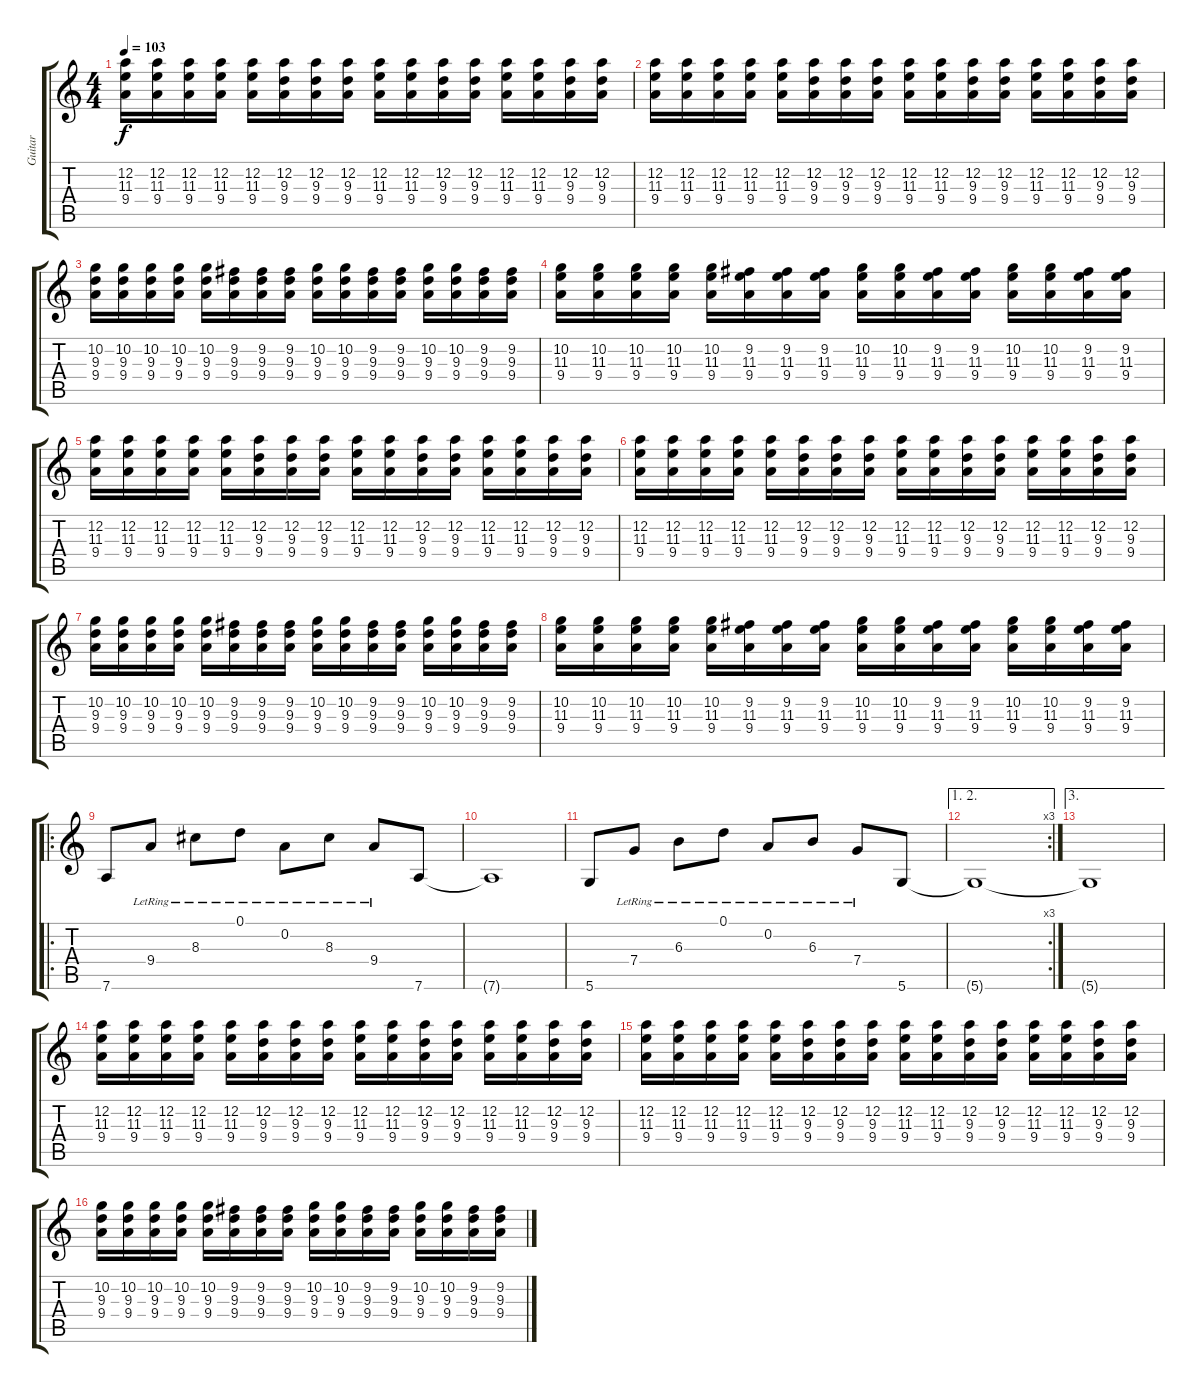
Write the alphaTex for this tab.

\track ("Guitar" "Guitar") {instrument electricguitarjazz}
\staff {score tabs}
\tuning (D4 A3 F3 C3 G2 D2) {hide}
\ts (4 4)
\tempo 103
\clef g2
\ks c
(12.2 11.3 9.4).16{dy f} (12.2 11.3 9.4).16 (12.2 11.3 9.4).16 (12.2 11.3 9.4).16 (12.2 11.3 9.4).16 (12.2 9.3 9.4).16 (12.2 9.3 9.4).16 (12.2 9.3 9.4).16 (12.2 11.3 9.4).16 (12.2 11.3 9.4).16 (12.2 9.3 9.4).16 (12.2 9.3 9.4).16 (12.2 11.3 9.4).16 (12.2 11.3 9.4).16 (12.2 9.3 9.4).16 (12.2 9.3 9.4).16 |
(12.2 11.3 9.4).16 (12.2 11.3 9.4).16 (12.2 11.3 9.4).16 (12.2 11.3 9.4).16 (12.2 11.3 9.4).16 (12.2 9.3 9.4).16 (12.2 9.3 9.4).16 (12.2 9.3 9.4).16 (12.2 11.3 9.4).16 (12.2 11.3 9.4).16 (12.2 9.3 9.4).16 (12.2 9.3 9.4).16 (12.2 11.3 9.4).16 (12.2 11.3 9.4).16 (12.2 9.3 9.4).16 (12.2 9.3 9.4).16 |
(10.2 9.3 9.4).16 (10.2 9.3 9.4).16 (10.2 9.3 9.4).16 (10.2 9.3 9.4).16 (10.2 9.3 9.4).16 (9.2 9.3 9.4).16 (9.2 9.3 9.4).16 (9.2 9.3 9.4).16 (10.2 9.3 9.4).16 (10.2 9.3 9.4).16 (9.2 9.3 9.4).16 (9.2 9.3 9.4).16 (10.2 9.3 9.4).16 (10.2 9.3 9.4).16 (9.2 9.3 9.4).16 (9.2 9.3 9.4).16 |
(10.2 11.3 9.4).16 (10.2 11.3 9.4).16 (10.2 11.3 9.4).16 (10.2 11.3 9.4).16 (10.2 11.3 9.4).16 (9.2 11.3 9.4).16 (9.2 11.3 9.4).16 (9.2 11.3 9.4).16 (10.2 11.3 9.4).16 (10.2 11.3 9.4).16 (9.2 11.3 9.4).16 (9.2 11.3 9.4).16 (10.2 11.3 9.4).16 (10.2 11.3 9.4).16 (9.2 11.3 9.4).16 (9.2 11.3 9.4).16 |
(12.2 11.3 9.4).16 (12.2 11.3 9.4).16 (12.2 11.3 9.4).16 (12.2 11.3 9.4).16 (12.2 11.3 9.4).16 (12.2 9.3 9.4).16 (12.2 9.3 9.4).16 (12.2 9.3 9.4).16 (12.2 11.3 9.4).16 (12.2 11.3 9.4).16 (12.2 9.3 9.4).16 (12.2 9.3 9.4).16 (12.2 11.3 9.4).16 (12.2 11.3 9.4).16 (12.2 9.3 9.4).16 (12.2 9.3 9.4).16 |
(12.2 11.3 9.4).16 (12.2 11.3 9.4).16 (12.2 11.3 9.4).16 (12.2 11.3 9.4).16 (12.2 11.3 9.4).16 (12.2 9.3 9.4).16 (12.2 9.3 9.4).16 (12.2 9.3 9.4).16 (12.2 11.3 9.4).16 (12.2 11.3 9.4).16 (12.2 9.3 9.4).16 (12.2 9.3 9.4).16 (12.2 11.3 9.4).16 (12.2 11.3 9.4).16 (12.2 9.3 9.4).16 (12.2 9.3 9.4).16 |
(10.2 9.3 9.4).16 (10.2 9.3 9.4).16 (10.2 9.3 9.4).16 (10.2 9.3 9.4).16 (10.2 9.3 9.4).16 (9.2 9.3 9.4).16 (9.2 9.3 9.4).16 (9.2 9.3 9.4).16 (10.2 9.3 9.4).16 (10.2 9.3 9.4).16 (9.2 9.3 9.4).16 (9.2 9.3 9.4).16 (10.2 9.3 9.4).16 (10.2 9.3 9.4).16 (9.2 9.3 9.4).16 (9.2 9.3 9.4).16 |
(10.2 11.3 9.4).16 (10.2 11.3 9.4).16 (10.2 11.3 9.4).16 (10.2 11.3 9.4).16 (10.2 11.3 9.4).16 (9.2 11.3 9.4).16 (9.2 11.3 9.4).16 (9.2 11.3 9.4).16 (10.2 11.3 9.4).16 (10.2 11.3 9.4).16 (9.2 11.3 9.4).16 (9.2 11.3 9.4).16 (10.2 11.3 9.4).16 (10.2 11.3 9.4).16 (9.2 11.3 9.4).16 (9.2 11.3 9.4).16 |
\ro
7.6.8 9.4{lr}.8 8.3{lr}.8 0.1{lr}.8 0.2{lr}.8 8.3{lr}.8 9.4{lr}.8 7.6.8 |
7.6{t}.1 |
5.6.8 7.4{lr}.8 6.3{lr}.8 0.1{lr}.8 0.2{lr}.8 6.3{lr}.8 7.4{lr}.8 5.6.8 |
\ae (1 2)
\rc 3
5.6{t}.1 |
\ae 3
5.6{t}.1 |
(12.2 11.3 9.4).16 (12.2 11.3 9.4).16 (12.2 11.3 9.4).16 (12.2 11.3 9.4).16 (12.2 11.3 9.4).16 (12.2 9.3 9.4).16 (12.2 9.3 9.4).16 (12.2 9.3 9.4).16 (12.2 11.3 9.4).16 (12.2 11.3 9.4).16 (12.2 9.3 9.4).16 (12.2 9.3 9.4).16 (12.2 11.3 9.4).16 (12.2 11.3 9.4).16 (12.2 9.3 9.4).16 (12.2 9.3 9.4).16 |
(12.2 11.3 9.4).16 (12.2 11.3 9.4).16 (12.2 11.3 9.4).16 (12.2 11.3 9.4).16 (12.2 11.3 9.4).16 (12.2 9.3 9.4).16 (12.2 9.3 9.4).16 (12.2 9.3 9.4).16 (12.2 11.3 9.4).16 (12.2 11.3 9.4).16 (12.2 9.3 9.4).16 (12.2 9.3 9.4).16 (12.2 11.3 9.4).16 (12.2 11.3 9.4).16 (12.2 9.3 9.4).16 (12.2 9.3 9.4).16 |
(10.2 9.3 9.4).16 (10.2 9.3 9.4).16 (10.2 9.3 9.4).16 (10.2 9.3 9.4).16 (10.2 9.3 9.4).16 (9.2 9.3 9.4).16 (9.2 9.3 9.4).16 (9.2 9.3 9.4).16 (10.2 9.3 9.4).16 (10.2 9.3 9.4).16 (9.2 9.3 9.4).16 (9.2 9.3 9.4).16 (10.2 9.3 9.4).16 (10.2 9.3 9.4).16 (9.2 9.3 9.4).16 (9.2 9.3 9.4).16
